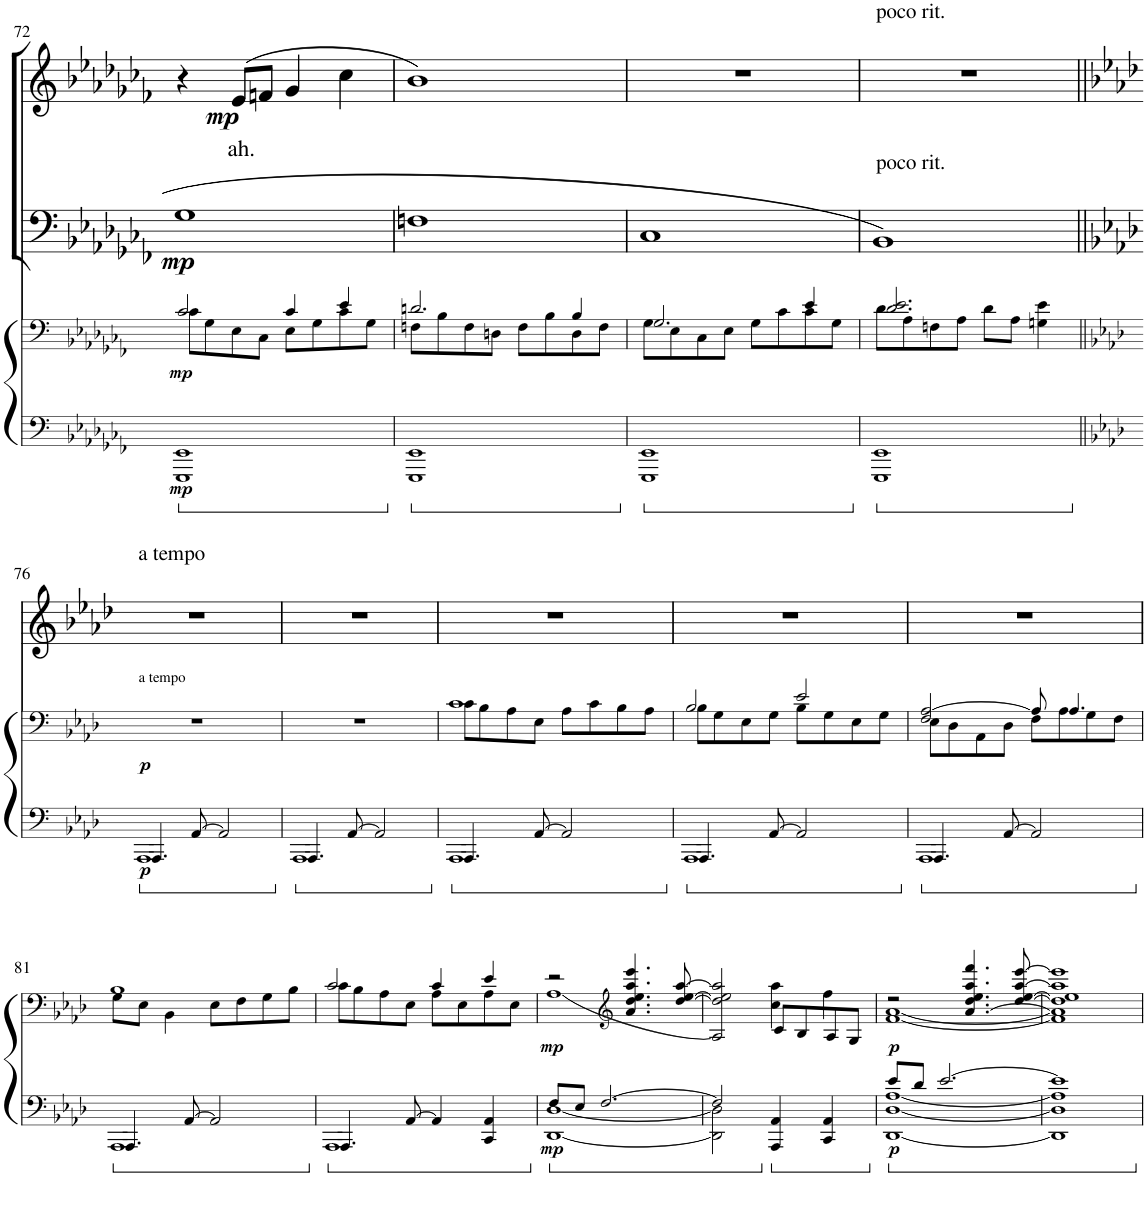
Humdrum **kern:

**kern	**dynam	**kern	**dynam	**kern	**dynam	**kern	**text	**dynam
*part4	*part4	*part3	*part3	*part2	*part2	*part1	*part1	*part1
*staff4	*staff4	*staff3	*staff3	*staff2	*staff2	*staff1	*staff1	*staff1
*I"Piano	*	*I"Piano	*	*I"Bassi	*	*I"Soprani	*	*
*I'Pno	*	*I'Pno	*	*	*	*	*	*
!!LO:PB:g=z
*clefF4	*	*clefF4	*	*clefF4	*	*clefG2	*	*
*	*	*	*	*	*	*Trd1c2	*	*
*k[b-e-a-d-g-c-f-]	*	*k[b-e-a-d-g-c-f-]	*	*k[b-e-a-d-g-c-f-]	*	*k[b-e-a-d-g-c-f-]	*	*
*C-:	*	*C-:	*	*C-:	*	*C-:	*	*
*M4/4	*	*M4/4	*	*M4/4	*	*M4/4	*	*
*ped	*	*	*	*	*	*	*	*
=72	=72	=72	=72	=72	=72	=72	=72	=72
*	*	*^	*	*	*	*	*	*
!	!LO:DY:b	!	!	!LO:DY:b	!	!LO:DY:b	!	!	!
1EEE- 1EE-	mp	2c-/	8c-\L	mp	1G-	mp	4r	.	.
.	.	.	8G-\	.	.	.	.	.	.
!	!	!	!	!	!	!	!	!LO:LY:b	!LO:DY:b
.	.	.	8E-\	.	.	.	(8e-/L	ah.	mp
.	.	.	8C-\J	.	.	.	8fn/J	.	.
.	.	4c-/	8E-\L	.	.	.	4g-/	.	.
.	.	.	8G-\	.	.	.	.	.	.
.	.	4e-/	8c-\	.	.	.	4cc-\	.	.
.	.	.	8G-\J	.	.	.	.	.	.
=73	=73	=73	=73	=73	=73	=73	=73	=73	=73
*Xped	*	*	*	*	*	*	*	*	*
*ped	*	*	*	*	*	*	*	*	*
1EEE- 1EE-	.	2.dn/	8Fn\L	.	1Fn	.	1b-)	.	.
.	.	.	8B-\	.	.	.	.	.	.
.	.	.	8F\	.	.	.	.	.	.
.	.	.	8Dn\J	.	.	.	.	.	.
.	.	.	8F\L	.	.	.	.	.	.
.	.	.	8B-\	.	.	.	.	.	.
.	.	4B-/	8D\	.	.	.	.	.	.
.	.	.	8F\J	.	.	.	.	.	.
=74	=74	=74	=74	=74	=74	=74	=74	=74	=74
*Xped	*	*	*	*	*	*	*	*	*
*ped	*	*	*	*	*	*	*	*	*
1EEE- 1EE-	.	2.G-/	8G-\L	.	1C-	.	1r	.	.
.	.	.	8E-\	.	.	.	.	.	.
.	.	.	8C-\	.	.	.	.	.	.
.	.	.	8E-\J	.	.	.	.	.	.
.	.	.	8G-\L	.	.	.	.	.	.
.	.	.	8c-\	.	.	.	.	.	.
.	.	4e-/	8c-\	.	.	.	.	.	.
.	.	.	8G-\J	.	.	.	.	.	.
=75	=75	=75	=75	=75	=75	=75	=75	=75	=75
*Xped	*	*	*	*	*	*	*	*	*
*ped	*	*	*	*	*	*	*	*	*
!	!	!	!	!	!	!	!LO:TX:a:t=poco rit.	!	!
!	!	!	!	!	!LO:TX:a:t=poco rit.	!	!	!	!
1EEE- 1EE-	.	2.d-/ 2.e-/	8d-\L	.	1BB-	.	1r	.	.
.	.	.	8A-\	.	.	.	.	.	.
.	.	.	8Fn\	.	.	.	.	.	.
.	.	.	8A-\J	.	.	.	.	.	.
.	.	.	8d-\L	.	.	.	.	.	.
.	.	.	8A-\J	.	.	.	.	.	.
.	.	4Gn\ 4e-\	4ryy	.	.	.	.	.	.
*	*	*v	*v	*	*	*	*	*	*
!!LO:LB:g=z
=76||	=76||	=76||	=76||	=76||	=76||	=76||	=76||	=76||
*k[b-e-a-d-]	*	*k[b-e-a-d-]	*	*k[b-e-a-d-]	*	*k[b-e-a-d-]	*	*
*A-:	*	*A-:	*	*A-:	*	*A-:	*	*
*Xped	*	*	*	*	*	*	*	*
*ped	*	*	*	*	*	*	*	*
*^	*	*^	*	*	*	*	*	*
!	!	!	!	!	!	!	!	!LO:TX:a:t=a tempo	!	!
!	!	!	!LO:TX:a:t=a tempo	!	!	!	!	!	!	!
!	!	!LO:DY:b	!	!	!LO:DY:b	!	!	!	!	!
*	*	*	*v	*v	*	*	*	*	*	*
4.AAA-/	1AAA-	p	1r	p	1r	.	1r	.	.
[8AA-/	.	.	.	.	.	.	.	.	.
2AA-/]	.	.	.	.	.	.	.	.	.
=77	=77	=77	=77	=77	=77	=77	=77	=77	=77
*Xped	*	*	*	*	*	*	*	*	*
*ped	*	*	*	*	*	*	*	*	*
4.AAA-/	1AAA-	.	1r	.	1r	.	1r	.	.
[8AA-/	.	.	.	.	.	.	.	.	.
2AA-/]	.	.	.	.	.	.	.	.	.
=78	=78	=78	=78	=78	=78	=78	=78	=78	=78
*Xped	*	*	*	*	*	*	*	*	*
*ped	*	*	*	*	*	*	*	*	*
*	*	*	*^	*	*	*	*	*	*
4.AAA-/	1AAA-	.	1c	8c\L	.	1r	.	1r	.	.
.	.	.	.	8B-\	.	.	.	.	.	.
.	.	.	.	8A-\	.	.	.	.	.	.
[8AA-/	.	.	.	8E-\J	.	.	.	.	.	.
2AA-/]	.	.	.	8A-\L	.	.	.	.	.	.
.	.	.	.	8c\	.	.	.	.	.	.
.	.	.	.	8B-\	.	.	.	.	.	.
.	.	.	.	8A-\J	.	.	.	.	.	.
=79	=79	=79	=79	=79	=79	=79	=79	=79	=79	=79
*Xped	*	*	*	*	*	*	*	*	*	*
*ped	*	*	*	*	*	*	*	*	*	*
4.AAA-/	1AAA-	.	2B-/	8B-\L	.	1r	.	1r	.	.
.	.	.	.	8G\	.	.	.	.	.	.
.	.	.	.	8E-\	.	.	.	.	.	.
[8AA-/	.	.	.	8G\J	.	.	.	.	.	.
2AA-/]	.	.	2e-/	8B-\L	.	.	.	.	.	.
.	.	.	.	8G\	.	.	.	.	.	.
.	.	.	.	8E-\	.	.	.	.	.	.
.	.	.	.	8G\J	.	.	.	.	.	.
=80	=80	=80	=80	=80	=80	=80	=80	=80	=80	=80
*Xped	*	*	*	*	*	*	*	*	*	*
*ped	*	*	*	*	*	*	*	*	*	*
4.AAA-/	1AAA-	.	2F/ [2A-/	8E-\L	.	1r	.	1r	.	.
.	.	.	.	8D-\	.	.	.	.	.	.
.	.	.	.	8AA-\	.	.	.	.	.	.
[8AA-/	.	.	.	8D-\J	.	.	.	.	.	.
2AA-/]	.	.	8A-/]	8F\L	.	.	.	.	.	.
.	.	.	4.A-/	8A-\	.	.	.	.	.	.
.	.	.	.	8G\	.	.	.	.	.	.
.	.	.	.	8F\J	.	.	.	.	.	.
!!LO:LB:g=z
=81	=81	=81	=81	=81	=81	=81	=81	=81	=81	=81
*Xped	*	*	*	*	*	*	*	*	*	*
*ped	*	*	*	*	*	*	*	*	*	*
4.AAA-/	1AAA-	.	1B-	8G\L	.	1r	.	1r	.	.
.	.	.	.	8E-\J	.	.	.	.	.	.
.	.	.	.	4BB-\	.	.	.	.	.	.
[8AA-/	.	.	.	.	.	.	.	.	.	.
2AA-/]	.	.	.	8E-\L	.	.	.	.	.	.
.	.	.	.	8F\	.	.	.	.	.	.
.	.	.	.	8G\	.	.	.	.	.	.
.	.	.	.	8B-\J	.	.	.	.	.	.
=82	=82	=82	=82	=82	=82	=82	=82	=82	=82	=82
*Xped	*	*	*	*	*	*	*	*	*	*
*ped	*	*	*	*	*	*	*	*	*	*
4.AAA-/	1AAA-	.	2c/	8c\L	.	1r	.	1r	.	.
.	.	.	.	8B-\	.	.	.	.	.	.
.	.	.	.	8A-\	.	.	.	.	.	.
[8AA-/	.	.	.	8E-\J	.	.	.	.	.	.
4AA-/]	.	.	4c/	8A-\L	.	.	.	.	.	.
.	.	.	.	8E-\	.	.	.	.	.	.
4CC/ 4AA-/	.	.	4e-/	8A-\	.	.	.	.	.	.
.	.	.	.	8E-\J	.	.	.	.	.	.
=83	=83	=83	=83	=83	=83	=83	=83	=83	=83	=83
*Xped	*	*	*	*	*	*	*	*	*	*
*ped	*	*	*	*	*	*	*	*	*	*
!	!	!LO:DY:b	!	!	!LO:DY:b	!	!	!	!	!
8F/L	[1DD- [1D-	mp	2r	[1A-	mp	1r	.	1r	.	.
8E-/J	.	.	.	.	.	.	.	.	.	.
[2.F/	.	.	.	.	.	.	.	.	.	.
*	*	*	*clefG2	*	*	*	*	*	*	*
.	.	.	4.a-/ 4.dd-/ 4.ee-/ 4.aa-/ 4.eee-/	.	.	.	.	.	.	.
.	.	.	[8dd-/ [8ee-/ [8aa-/	.	.	.	.	.	.	.
=84	=84	=84	=84	=84	=84	=84	=84	=84	=84	=84
2F/]	2DD-\] 2D-\]	.	2A-/] 2dd-/] 2ee-/] 2aa-/]	2ryy	.	1r	.	1r	.	.
*Xped	*	*	*	*	*	*	*	*	*	*
*ped	*	*	*	*	*	*	*	*	*	*
4AAA-/ 4AA-/	2ryy	.	8c/L	4cc\ 4aa-\	.	.	.	.	.	.
.	.	.	8B-/	.	.	.	.	.	.	.
4CC/ 4AA-/	.	.	8A-/	4ff\	.	.	.	.	.	.
.	.	.	8G/J	.	.	.	.	.	.	.
=85	=85	=85	=85	=85	=85	=85	=85	=85	=85	=85
*Xped	*	*	*	*	*	*	*	*	*	*
*ped	*	*	*	*	*	*	*	*	*	*
!	!	!LO:DY:b	!	!	!LO:DY:b	!	!	!	!	!
8e-/L	[1DD- [1D- [1A-	p	2r	[1f [1a-	p	1r	.	1r	.	.
8d-/J	.	.	.	.	.	.	.	.	.	.
[2.e-/	.	.	.	.	.	.	.	.	.	.
.	.	.	[4.a-/ 4.dd-/ 4.ee-/ 4.aa-/ 4.fff/	.	.	.	.	.	.	.
.	.	.	[8dd-/ [8ee-/ [8aa-/ [8eee-/	.	.	.	.	.	.	.
*	*	*	*v	*v	*	*	*	*	*	*
=86	=86	=86	=86	=86	=86	=86	=86	=86	=86
1e-]	1DD-] 1D-] 1A-]	.	1f] 1a-] 1dd-] 1ee-] 1aa-] 1eee-]	.	1r	.	1r	.	.
*Xped	*	*	*	*	*	*	*	*	*
*v	*v	*	*	*	*	*	*	*	*
=	=	=	=	=	=	=	=	=
*-	*-	*-	*-	*-	*-	*-	*-	*-
